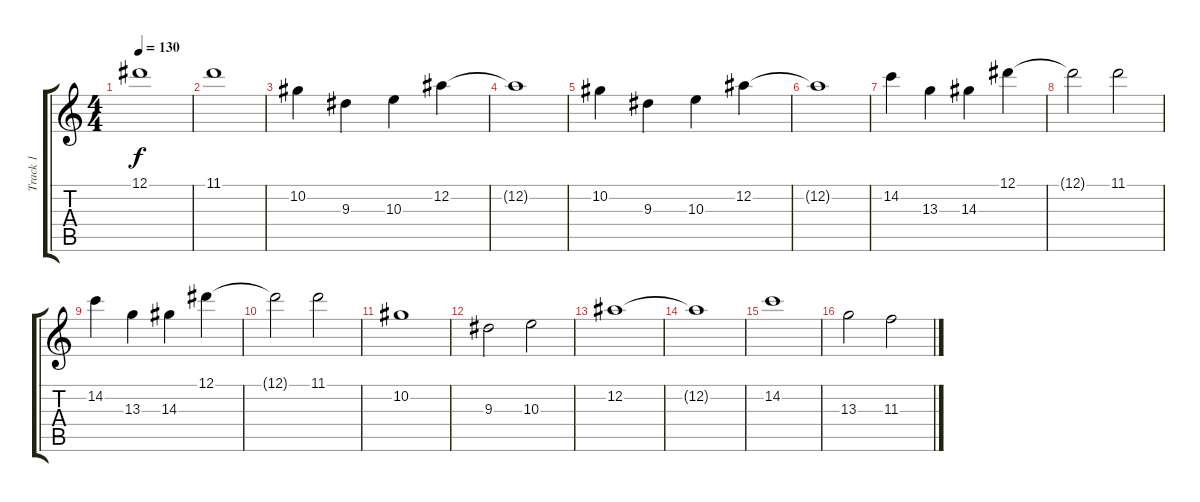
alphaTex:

\track ("Track 1" "Track 1") {instrument distortionguitar}
\staff {score tabs}
\tuning (Eb4 Bb3 Gb3 Db3 Ab2 Eb2) {hide}
\ts (4 4)
\tempo 130
\clef g2
\ks c
12.1.1{dy f} |
11.1.1 |
10.2.4 9.3.4 10.3.4 12.2.4 |
12.2{t}.1 |
10.2.4 9.3.4 10.3.4 12.2.4 |
12.2{t}.1 |
14.2.4 13.3.4 14.3.4 12.1.4 |
12.1{t}.2 11.1.2 |
14.2.4 13.3.4 14.3.4 12.1.4 |
12.1{t}.2 11.1.2 |
10.2.1 |
9.3.2 10.3.2 |
12.2.1 |
12.2{t}.1 |
14.2.1 |
13.3.2 11.3.2
